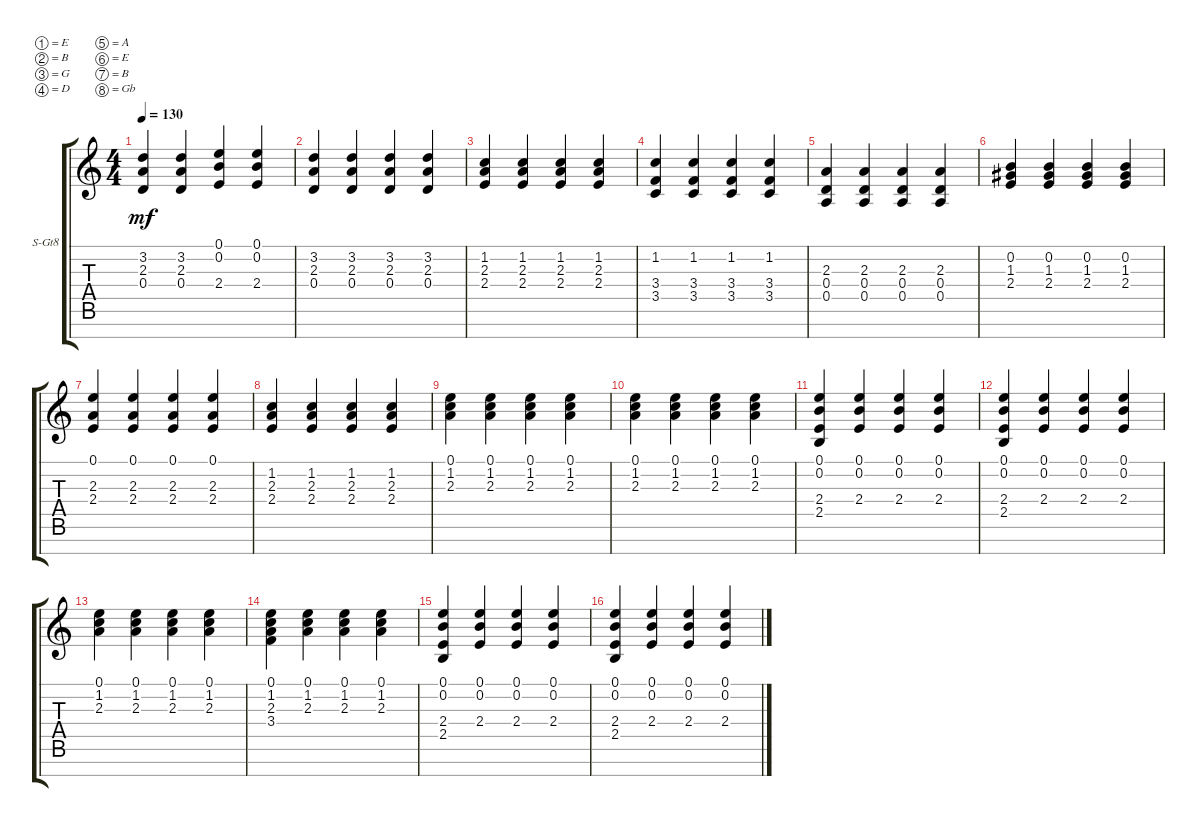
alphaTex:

\defaultSystemsLayout 4
\bracketExtendMode groupsimilarinstruments
\firstSystemTrackNameOrientation horizontal
\otherSystemsTrackNameOrientation horizontal
\track ("Steel Guitar" "S-Gt8") {instrument acousticguitarsteel}
\staff {score tabs}
\tuning (E4 B3 G3 D3 A2 E2 B1 Gb1)
\ts (4 4)
\tempo 130
\clef g2
\ks c
(0.4 2.3 3.2).4{dy mf} (0.4 2.3 3.2).4 (0.1 0.2 2.4).4 (0.1 0.2 2.4).4 |
(0.4 2.3 3.2).4 (0.4 2.3 3.2).4 (0.4 2.3 3.2).4 (0.4 2.3 3.2).4 |
(2.3 2.4 1.2).4 (2.3 2.4 1.2).4 (2.3 2.4 1.2).4 (2.3 2.4 1.2).4 |
(3.5 3.4 1.2).4 (3.5 3.4 1.2).4 (3.5 3.4 1.2).4 (3.5 3.4 1.2).4 |
(0.4 2.3 0.5).4 (0.4 2.3 0.5).4 (0.4 2.3 0.5).4 (0.4 2.3 0.5).4 |
(2.4 1.3 0.2).4 (2.4 1.3 0.2).4 (2.4 1.3 0.2).4 (2.4 1.3 0.2).4 |
(2.3 2.4 0.1).4 (2.3 2.4 0.1).4 (2.3 2.4 0.1).4 (2.3 2.4 0.1).4 |
(2.3 2.4 1.2).4 (2.3 2.4 1.2).4 (2.3 2.4 1.2).4 (2.3 2.4 1.2).4 |
(2.3 1.2 0.1).4 (2.3 1.2 0.1).4 (2.3 1.2 0.1).4 (2.3 1.2 0.1).4 |
(2.3 1.2 0.1).4 (2.3 1.2 0.1).4 (2.3 1.2 0.1).4 (2.3 1.2 0.1).4 |
(2.4 0.2 0.1 2.5).4 (2.4 0.1 0.2).4 (2.4 0.1 0.2).4 (2.4 0.1 0.2).4 |
(2.4 0.2 0.1 2.5).4 (2.4 0.1 0.2).4 (2.4 0.1 0.2).4 (2.4 0.1 0.2).4 |
(2.3 1.2 0.1).4 (2.3 1.2 0.1).4 (2.3 1.2 0.1).4 (2.3 1.2 0.1).4 |
(2.3 1.2 0.1 3.4).4 (2.3 1.2 0.1).4 (2.3 1.2 0.1).4 (2.3 1.2 0.1).4 |
(2.4 0.2 0.1 2.5).4 (2.4 0.1 0.2).4 (2.4 0.1 0.2).4 (2.4 0.1 0.2).4 |
(2.4 0.2 0.1 2.5).4 (2.4 0.1 0.2).4 (2.4 0.1 0.2).4 (2.4 0.1 0.2).4
